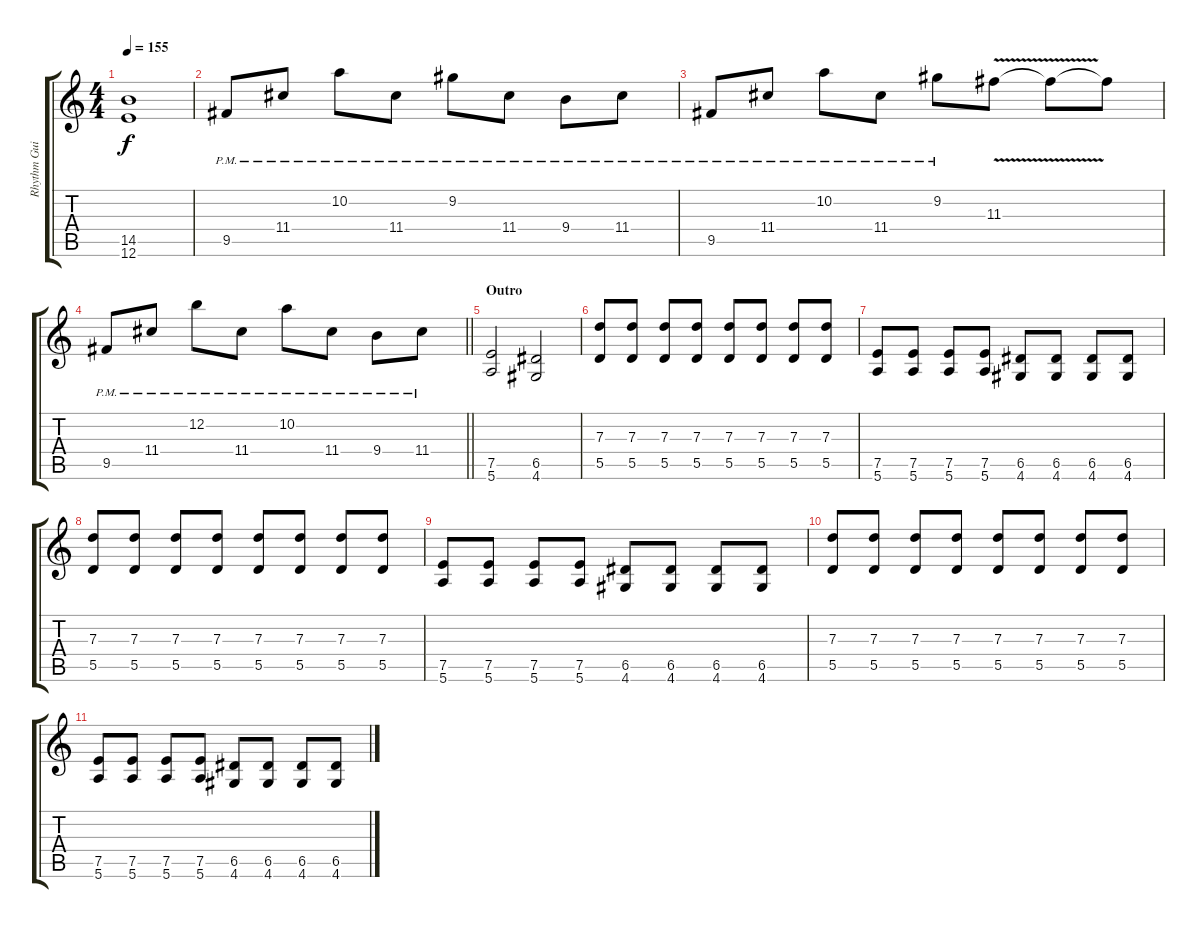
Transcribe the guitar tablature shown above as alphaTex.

\track ("Rhythm Guitar" "Rhythm Gui") {instrument distortionguitar}
\staff {score tabs}
\tuning (E4 B3 G3 D3 A2 E2) {hide}
\ts (4 4)
\tempo 155
\clef g2
\ks c
(14.5{t} 12.6{t}).1{dy f} |
9.5{pm}.8{volume 16} 11.4{pm}.8 10.2{pm}.8 11.4{pm}.8 9.2{pm}.8 11.4{pm}.8 9.4{pm}.8 11.4{pm}.8 |
9.5{pm}.8 11.4{pm}.8 10.2{pm}.8 11.4{pm}.8 9.2{pm}.8 11.3{v}.8 11.3{t}.8 11.3{t}.8 |
\barLineRight lightlight
9.5{pm}.8 11.4{pm}.8 12.2{pm}.8 11.4{pm}.8 10.2{pm}.8 11.4{pm}.8 9.4{pm}.8 11.4{pm}.8 |
\section ("" "Outro")
(7.5 5.6).2 (6.5 4.6).2 |
(7.3 5.5).8 (7.3 5.5).8 (7.3 5.5).8 (7.3 5.5).8 (7.3 5.5).8 (7.3 5.5).8 (7.3 5.5).8 (7.3 5.5).8 |
(7.5 5.6).8 (7.5 5.6).8 (7.5 5.6).8 (7.5 5.6).8 (6.5 4.6).8 (6.5 4.6).8 (6.5 4.6).8 (6.5 4.6).8 |
(7.3 5.5).8 (7.3 5.5).8 (7.3 5.5).8 (7.3 5.5).8 (7.3 5.5).8 (7.3 5.5).8 (7.3 5.5).8 (7.3 5.5).8 |
(7.5 5.6).8 (7.5 5.6).8 (7.5 5.6).8 (7.5 5.6).8 (6.5 4.6).8 (6.5 4.6).8 (6.5 4.6).8 (6.5 4.6).8 |
(7.3 5.5).8 (7.3 5.5).8 (7.3 5.5).8 (7.3 5.5).8 (7.3 5.5).8 (7.3 5.5).8 (7.3 5.5).8 (7.3 5.5).8 |
(7.5 5.6).8 (7.5 5.6).8 (7.5 5.6).8 (7.5 5.6).8 (6.5 4.6).8 (6.5 4.6).8 (6.5 4.6).8 (6.5 4.6).8
